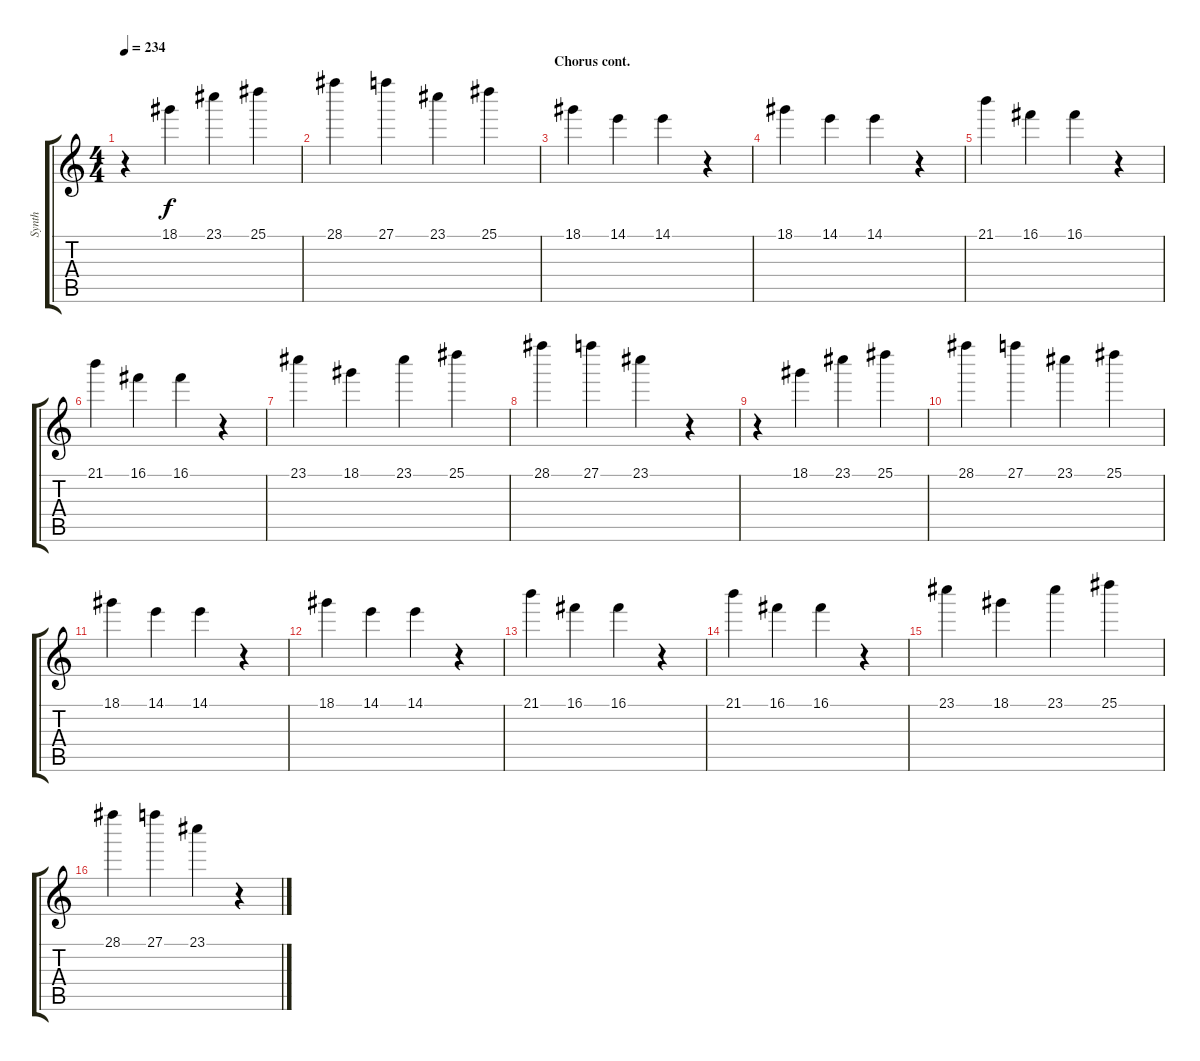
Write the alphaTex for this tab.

\track ("Synth" "Synth") {instrument electricguitarclean}
\staff {score tabs}
\tuning (D4 A3 F3 C3 G2 C2) {hide}
\ts (4 4)
\tempo 234
\clef g2
\ks aminor
r.4{dy f} 18.1.4 23.1.4 25.1.4 |
28.1.4 27.1.4 23.1.4 25.1.4 |
\section ("" "Chorus cont.")
18.1.4 14.1.4 14.1.4 r.4 |
18.1.4 14.1.4 14.1.4 r.4 |
21.1.4 16.1.4 16.1.4 r.4 |
21.1.4 16.1.4 16.1.4 r.4 |
23.1.4 18.1.4 23.1.4 25.1.4 |
28.1.4 27.1.4 23.1.4 r.4 |
r.4 18.1.4 23.1.4 25.1.4 |
28.1.4 27.1.4 23.1.4 25.1.4 |
18.1.4 14.1.4 14.1.4 r.4 |
18.1.4 14.1.4 14.1.4 r.4 |
21.1.4 16.1.4 16.1.4 r.4 |
21.1.4 16.1.4 16.1.4 r.4 |
23.1.4 18.1.4 23.1.4 25.1.4 |
28.1.4 27.1.4 23.1.4 r.4
